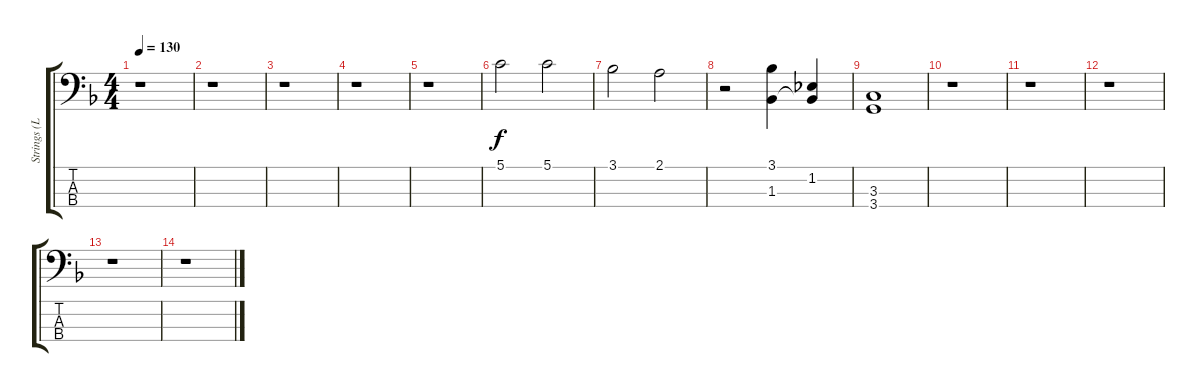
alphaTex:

\track ("Strings (Low)" "Strings (L") {instrument contrabass}
\staff {score tabs}
\tuning (G2 D2 A1 E1) {hide}
\ts (4 4)
\tempo 130
\clef f4
\ks f
r.1{dy f instrument contrabass} |
r.1 |
r.1 |
r.1 |
r.1 |
5.1.2 5.1.2 |
3.1.2 2.1.2 |
r.2 (3.1 1.3).4 (1.2 1.3{t}).4 |
(3.3 3.4).1 |
r.1 |
r.1 |
r.1 |
r.1 |
r.1
